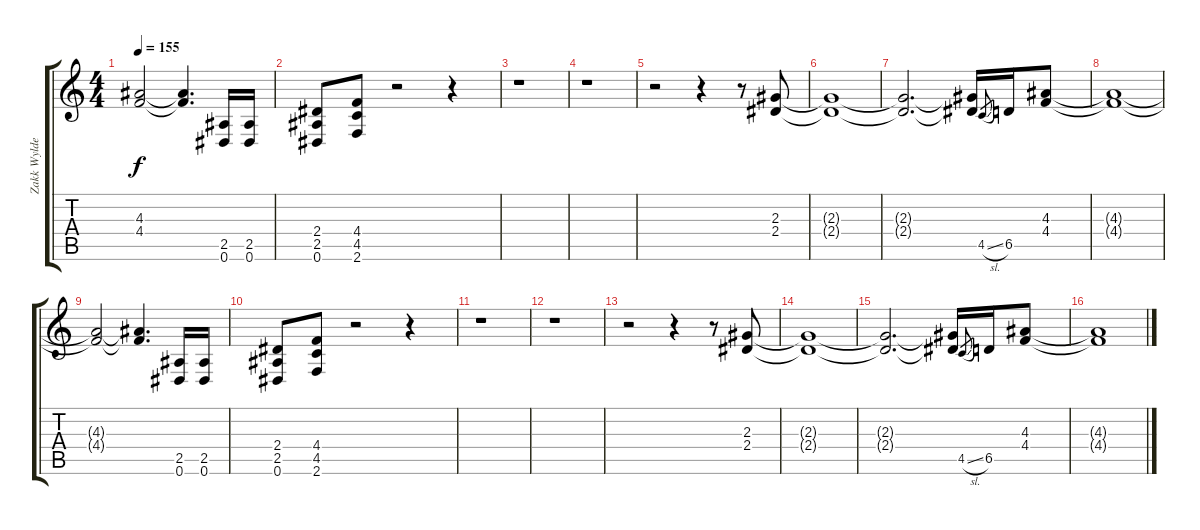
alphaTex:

\track ("Zakk Wylde - Lead Guitar" "Zakk Wylde") {instrument distortionguitar}
\staff {score tabs}
\tuning (Eb4 Bb3 Gb3 Db3 Ab2 Eb2) {hide}
\ts (4 4)
\tempo 155
\clef g2
\ks c
(4.3{t} 4.4{t}).2{dy f} (4.3{t} 4.4{t}).4{d} (2.5 0.6).16 (2.5 0.6).16 |
(2.4 2.5 0.6).8 (4.4 4.5 2.6).8 r.2 r.4 |
r.1 |
r.1 |
r.2 r.4 r.8 (2.3 2.4).8 |
(2.3{t} 2.4{t}).1 |
(2.3{t} 2.4{t}).2{d} (2.3{t} 2.4{t}).16 4.5{sl}.8{gr} 6.5.16 (4.3 4.4).8 |
(4.3{t} 4.4{t}).1 |
(4.3{t} 4.4{t}).2 (4.3{t} 4.4{t}).4{d} (2.5 0.6).16 (2.5 0.6).16 |
(2.4 2.5 0.6).8 (4.4 4.5 2.6).8 r.2 r.4 |
r.1 |
r.1 |
r.2 r.4 r.8 (2.3 2.4).8 |
(2.3{t} 2.4{t}).1 |
(2.3{t} 2.4{t}).2{d} (2.3{t} 2.4{t}).16 4.5{sl}.8{gr} 6.5.16 (4.3 4.4).8 |
(4.3{t} 4.4{t}).1
